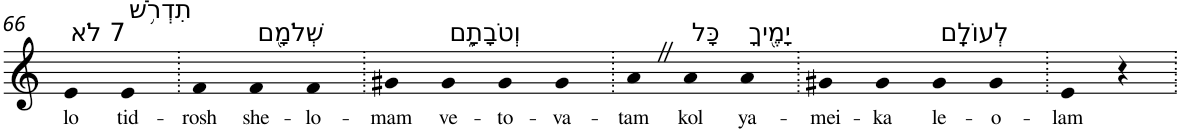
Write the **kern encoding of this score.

**kern	**text
*part1	*part1
*staff1	*staff1
*I"Piano	*
*I'Pno	*
!!LO:PB:g=z
*clefG2	*
*k[]	*
=66	=66
!LO:TX:a:t=7 לֹא	!
!	!LO:LY:b
4e	lo
!LO:TX:a:t=תִדְרֹ֥שׁ	!
!	!LO:LY:b
4e	tid-
=67.	=67.
!	!LO:LY:b
4f	-rosh
!LO:TX:a:t=שְׁלֹמָ֖ם	!
!	!LO:LY:b
4f	she-
!	!LO:LY:b
4f	-lo-
=68.	=68.
!	!LO:LY:b
4g#X	-mam
!LO:TX:a:t=וְטֹבָתָ֑ם	!
!	!LO:LY:b
4g#	ve-
!	!LO:LY:b
4g#	-to-
!	!LO:LY:b
4g#	-va-
=69.	=69.
!	!LO:LY:b
4aZ	-tam
!LO:TX:a:t=כָּל	!
!	!LO:LY:b
4a	kol
!LO:TX:a:t=יָמֶ֖יךָ	!
!	!LO:LY:b
4a	ya-
=70.	=70.
!	!LO:LY:b
4g#X	-mei-
!	!LO:LY:b
4g#	-ka
!LO:TX:a:t=לְעוֹלָֽם	!
!	!LO:LY:b
4g#	le-
!	!LO:LY:b
4g#	-o-
=71.	=71.
!	!LO:LY:b
4e	-lam
4r	.
=.	=.
*-	*-
